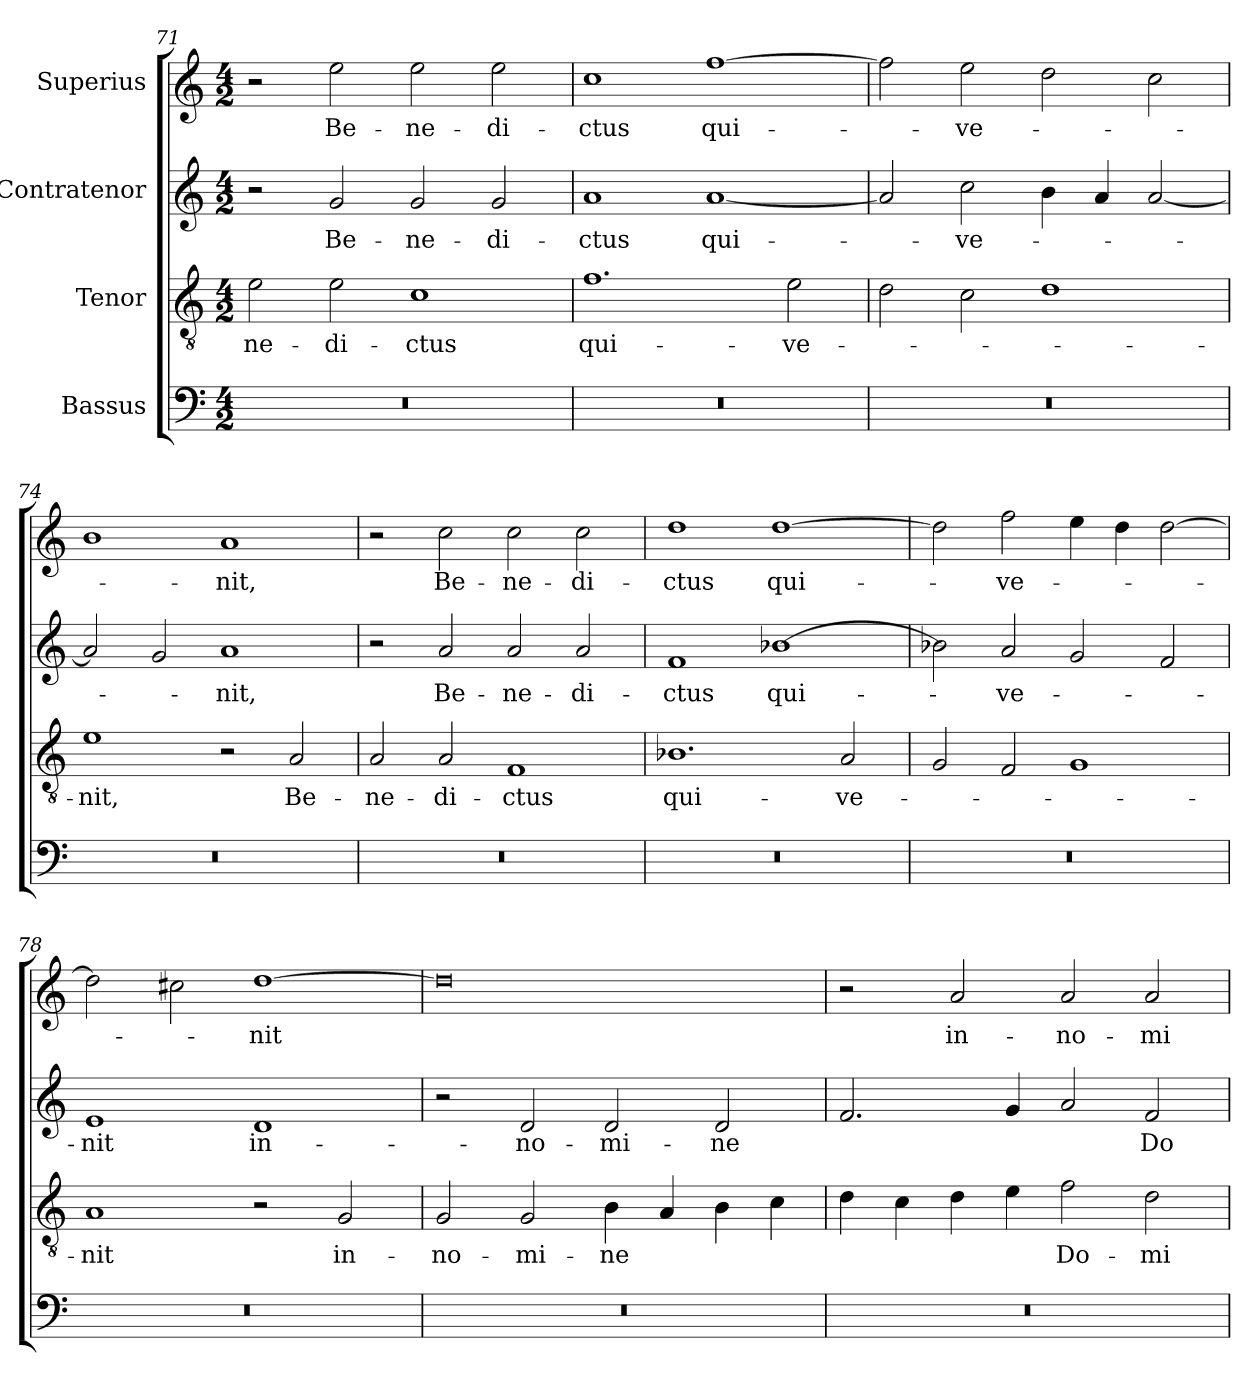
**kern	**kern	**text	**kern	**text	**kern	**text
*part4	*part3	*part3	*part2	*part2	*part1	*part1
*staff4	*staff3	*staff3	*staff2	*staff2	*staff1	*staff1
*I"Bassus	*I"Tenor	*	*I"Contratenor	*	*I"Superius	*
*clefF4	*clefGv2	*	*clefG2	*	*clefG2	*
*k[]	*k[]	*	*k[]	*	*k[]	*
*M4/2	*M4/2	*	*M4/2	*	*M4/2	*
=71	=71	=71	=71	=71	=71	=71
0r	2e\	-ne-	2r	.	2r	.
.	2e\	-di-	2g/	Be-	2ee\	Be-
.	1c\	-ctus	2g/	-ne-	2ee\	-ne-
.	.	.	2g/	-di-	2ee\	-di-
=72	=72	=72	=72	=72	=72	=72
0r	1.f\	qui-	1a/	-ctus	1cc\	-ctus
.	.	.	[1a/	qui-	[1ff\	qui-
.	2e\	ve-	.	.	.	.
=73	=73	=73	=73	=73	=73	=73
0r	2d\	.	2a/]	.	2ff\]	.
.	2c\	.	2cc\	ve-	2ee\	ve-
.	1d\	.	4b\	.	2dd\	.
.	.	.	4a/	.	.	.
.	.	.	[2a/	.	2cc\	.
=74	=74	=74	=74	=74	=74	=74
0r	1e\	-nit,	2a/]	.	1b\	.
.	.	.	2g/	.	.	.
.	2r	.	1a/	-nit,	1a/	-nit,
.	2A/	Be-	.	.	.	.
=75	=75	=75	=75	=75	=75	=75
0r	2A/	-ne-	2r	.	2r	.
.	2A/	-di-	2a/	Be-	2cc\	Be-
.	1F/	-ctus	2a/	-ne-	2cc\	-ne-
.	.	.	2a/	-di-	2cc\	-di-
=76	=76	=76	=76	=76	=76	=76
0r	1.B-X\	qui-	1f/	-ctus	1dd\	-ctus
.	.	.	[1b-X\	qui-	[1dd\	qui-
.	2A/	ve-	.	.	.	.
=77	=77	=77	=77	=77	=77	=77
0r	2G/	.	2b-X\]	.	2dd\]	.
.	2F/	.	2a/	ve-	2ff\	ve-
.	1G/	.	2g/	.	4ee\	.
.	.	.	.	.	4dd\	.
.	.	.	2f/	.	[2dd\	.
=78	=78	=78	=78	=78	=78	=78
0r	1A/	-nit	1e/	-nit	2dd\]	.
.	.	.	.	.	2cc#X\	.
.	2r	.	1d/	in-	[1dd\	-nit
.	2G/	in-	.	.	.	.
=79	=79	=79	=79	=79	=79	=79
0r	2G/	no-	2r	.	0dd\]	.
.	2G/	-mi-	2d/	no-	.	.
.	4B\	-ne	2d/	-mi-	.	.
.	4A/	.	.	.	.	.
.	4B\	.	2d/	-ne	.	.
.	4c\	.	.	.	.	.
=80	=80	=80	=80	=80	=80	=80
0r	4d\	.	2.f/	.	2r	.
.	4c\	.	.	.	.	.
.	4d\	.	.	.	2a/	in-
.	4e\	.	4g/	.	.	.
.	2f\	Do-	2a/	.	2a/	no-
.	2d\	-mi-	2f/	Do-	2a/	-mi-
=	=	=	=	=	=	=
*-	*-	*-	*-	*-	*-	*-
